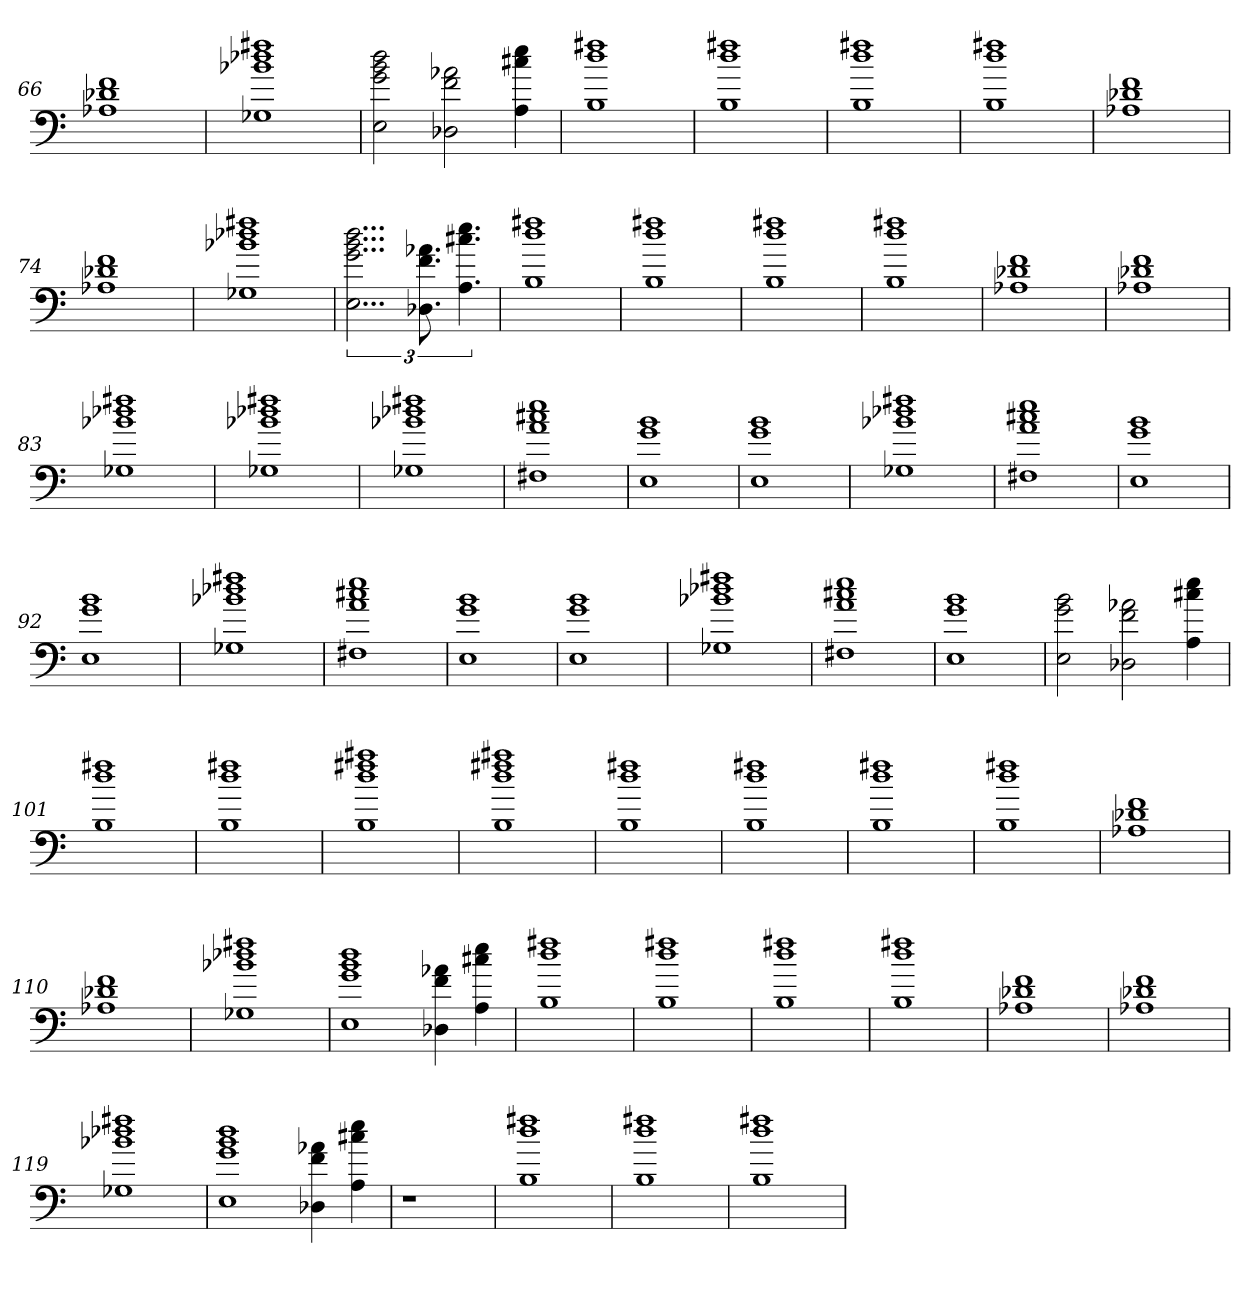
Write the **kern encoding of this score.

**kern
*part1
*staff1
=66
1A-X 1d-X 1f
=67
1G-X 1b-X 1dd-X 1ff#X
=68
2E 2g 2b 2dd
2D-X 2f 2a-X
4A 4cc#X 4ee
=69
1B 1dd 1ff#X
=70
1B 1dd 1ff#X
=71
1B 1dd 1ff#X
=72
1B 1dd 1ff#X
=73
1A-X 1d-X 1f
=74
1A-X 1d-X 1f
=75
1G-X 1b-X 1dd-X 1ff#X
=76
3...E 3...g 3...b 3...dd
12.D-X 12.f 12.a-X
6.A 6.cc#X 6.ee
=77
1B 1dd 1ff#X
=78
1B 1dd 1ff#X
=79
1B 1dd 1ff#X
=80
1B 1dd 1ff#X
=81
1A-X 1d-X 1f
=82
1A-X 1d-X 1f
=83
1G-X 1b-X 1dd-X 1ff#X
=84
1G-X 1b-X 1dd-X 1ff#X
=85
1G-X 1b-X 1dd-X 1ff#X
=86
1F#X 1a 1cc#X 1ee
=87
1E 1g 1b
=88
1E 1g 1b
=89
1G-X 1b-X 1dd-X 1ff#X
=90
1F#X 1a 1cc#X 1ee
=91
1E 1g 1b
=92
1E 1g 1b
=93
1G-X 1b-X 1dd-X 1ff#X
=94
1F#X 1a 1cc#X 1ee
=95
1E 1g 1b
=96
1E 1g 1b
=97
1G-X 1b-X 1dd-X 1ff#X
=98
1F#X 1a 1cc#X 1ee
=99
1E 1g 1b
=100
2E 2g 2b
2D-X 2f 2a-X
4A 4cc#X 4ee
=101
1B 1dd 1ff#X
=102
1B 1dd 1ff#X
=103
1B 1dd 1ff#X 1aa#X
=104
1B 1dd 1ff#X 1aa#X
=105
1B 1dd 1ff#X
=106
1B 1dd 1ff#X
=107
1B 1dd 1ff#X
=108
1B 1dd 1ff#X
=109
1A-X 1d-X 1f
=110
1A-X 1d-X 1f
=111
1G-X 1b-X 1dd-X 1ff#X
=112
1E 1g 1b 1dd
4D-X 4f 4a-X
4A 4cc#X 4ee
=113
1B 1dd 1ff#X
=114
1B 1dd 1ff#X
=115
1B 1dd 1ff#X
=116
1B 1dd 1ff#X
=117
1A-X 1d-X 1f
=118
1A-X 1d-X 1f
=119
1G-X 1b-X 1dd-X 1ff#X
=120
1E 1g 1b 1dd
4D-X 4f 4a-X
4A 4cc#X 4ee
=121
1r
=122
1r
=123
1r
=124
1r
=125
1r
=126
1r
=127
1r
=128
1r
=129
1B 1dd 1ff#X
=130
1B 1dd 1ff#X
=131
1B 1dd 1ff#X
=
*-
